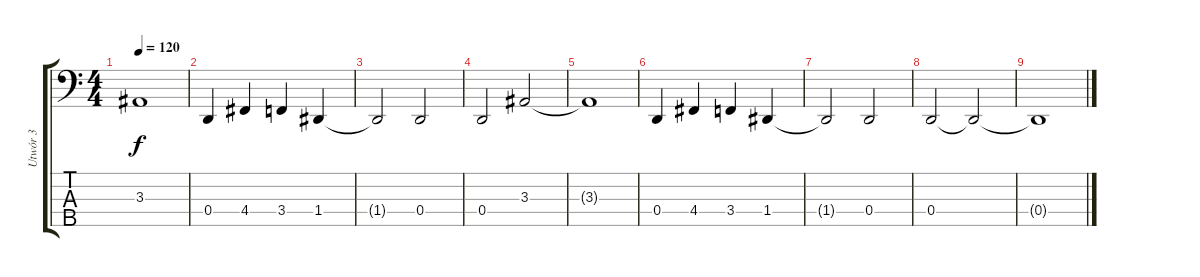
\track ("Utwór 3" "Utwór 3") {solo instrument electricbassfinger}
\staff {score tabs}
\tuning (F2 C2 G1 D1 A0) {hide}
\ts (4 4)
\tempo 120
\clef f4
\ks c
3.3{t}.1{dy f} |
0.4.4 4.4.4 3.4.4 1.4.4 |
1.4{t}.2 0.4.2 |
0.4.2 3.3.2 |
3.3{t}.1 |
0.4.4 4.4.4 3.4.4 1.4.4 |
1.4{t}.2 0.4.2 |
0.4.2 0.4{t}.2 |
0.4{t}.1
